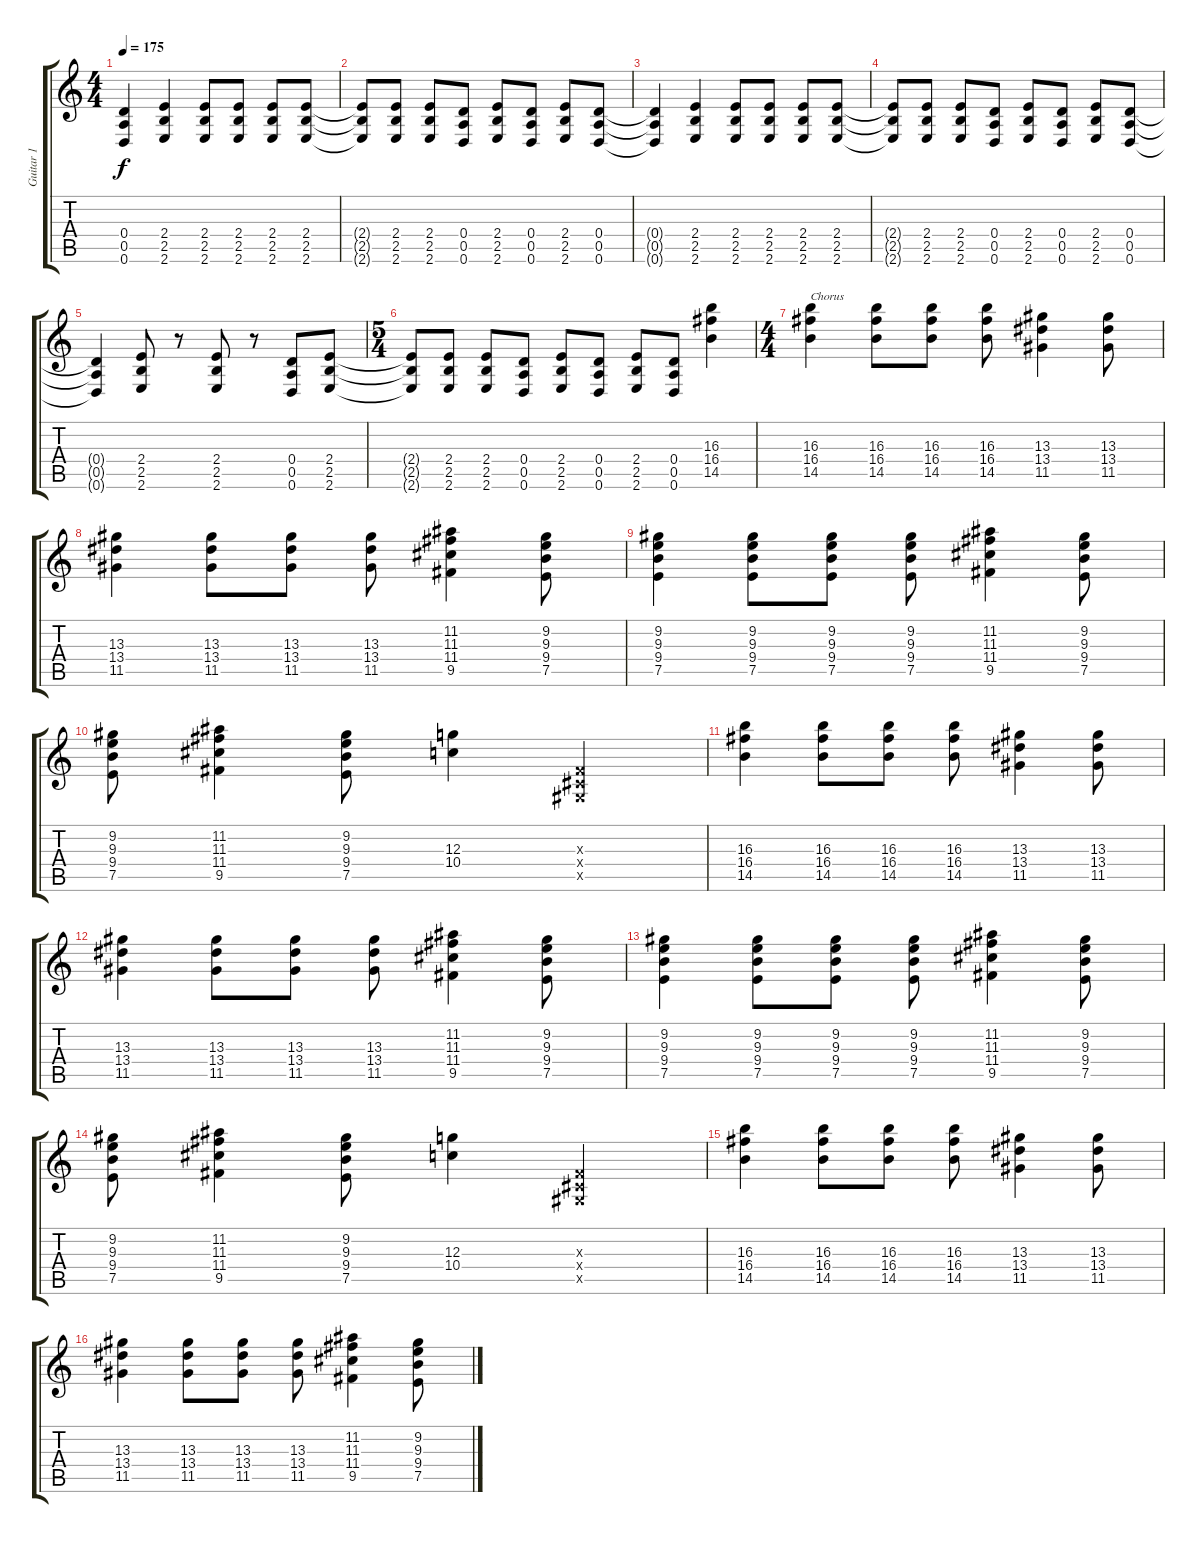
\track ("Guitar 1" "Guitar 1") {instrument overdrivenguitar}
\staff {score tabs}
\tuning (E4 B3 G3 D3 A2 D2) {hide}
\ts (4 4)
\tempo 175
\clef g2
\ks c
(0.4{t} 0.5{t} 0.6{t}).4{dy f} (2.4 2.5 2.6).4 (2.4 2.5 2.6).8 (2.4 2.5 2.6).8 (2.4 2.5 2.6).8 (2.4 2.5 2.6).8 |
(2.4{t} 2.5{t} 2.6{t}).8 (2.4 2.5 2.6).8 (2.4 2.5 2.6).8 (0.4 0.5 0.6).8 (2.4 2.5 2.6).8 (0.4 0.5 0.6).8 (2.4 2.5 2.6).8 (0.4 0.5 0.6).8 |
(0.4{t} 0.5{t} 0.6{t}).4 (2.4 2.5 2.6).4 (2.4 2.5 2.6).8 (2.4 2.5 2.6).8 (2.4 2.5 2.6).8 (2.4 2.5 2.6).8 |
(2.4{t} 2.5{t} 2.6{t}).8 (2.4 2.5 2.6).8 (2.4 2.5 2.6).8 (0.4 0.5 0.6).8 (2.4 2.5 2.6).8 (0.4 0.5 0.6).8 (2.4 2.5 2.6).8 (0.4 0.5 0.6).8 |
(0.4{t} 0.5{t} 0.6{t}).4 (2.4 2.5 2.6).8 r.8 (2.4 2.5 2.6).8 r.8 (0.4 0.5 0.6).8 (2.4 2.5 2.6).8 |
\ts (5 4)
(2.4{t} 2.5{t} 2.6{t}).8 (2.4 2.5 2.6).8 (2.4 2.5 2.6).8 (0.4 0.5 0.6).8 (2.4 2.5 2.6).8 (0.4 0.5 0.6).8 (2.4 2.5 2.6).8 (0.4 0.5 0.6).8 (16.3 16.4 14.5).4 |
\ts (4 4)
(16.3 16.4 14.5).4{txt "Chorus"} (16.3 16.4 14.5).8 (16.3 16.4 14.5).8 (16.3 16.4 14.5).8 (13.3 13.4 11.5).4 (13.3 13.4 11.5).8 |
(13.3 13.4 11.5).4 (13.3 13.4 11.5).8 (13.3 13.4 11.5).8 (13.3 13.4 11.5).8 (11.2 11.3 11.4 9.5).4 (9.2 9.3 9.4 7.5).8 |
(9.2 9.3 9.4 7.5).4 (9.2 9.3 9.4 7.5).8 (9.2 9.3 9.4 7.5).8 (9.2 9.3 9.4 7.5).8 (11.2 11.3 11.4 9.5).4 (9.2 9.3 9.4 7.5).8 |
(9.2 9.3 9.4 7.5).8 (11.2 11.3 11.4 9.5).4 (9.2 9.3 9.4 7.5).8 (12.3 10.4).4 (-1.3{x} -1.4{x} -1.5{x}).4 |
(16.3 16.4 14.5).4 (16.3 16.4 14.5).8 (16.3 16.4 14.5).8 (16.3 16.4 14.5).8 (13.3 13.4 11.5).4 (13.3 13.4 11.5).8 |
(13.3 13.4 11.5).4 (13.3 13.4 11.5).8 (13.3 13.4 11.5).8 (13.3 13.4 11.5).8 (11.2 11.3 11.4 9.5).4 (9.2 9.3 9.4 7.5).8 |
(9.2 9.3 9.4 7.5).4 (9.2 9.3 9.4 7.5).8 (9.2 9.3 9.4 7.5).8 (9.2 9.3 9.4 7.5).8 (11.2 11.3 11.4 9.5).4 (9.2 9.3 9.4 7.5).8 |
(9.2 9.3 9.4 7.5).8 (11.2 11.3 11.4 9.5).4 (9.2 9.3 9.4 7.5).8 (12.3 10.4).4 (-1.3{x} -1.4{x} -1.5{x}).4 |
(16.3 16.4 14.5).4 (16.3 16.4 14.5).8 (16.3 16.4 14.5).8 (16.3 16.4 14.5).8 (13.3 13.4 11.5).4 (13.3 13.4 11.5).8 |
(13.3 13.4 11.5).4 (13.3 13.4 11.5).8 (13.3 13.4 11.5).8 (13.3 13.4 11.5).8 (11.2 11.3 11.4 9.5).4 (9.2 9.3 9.4 7.5).8
